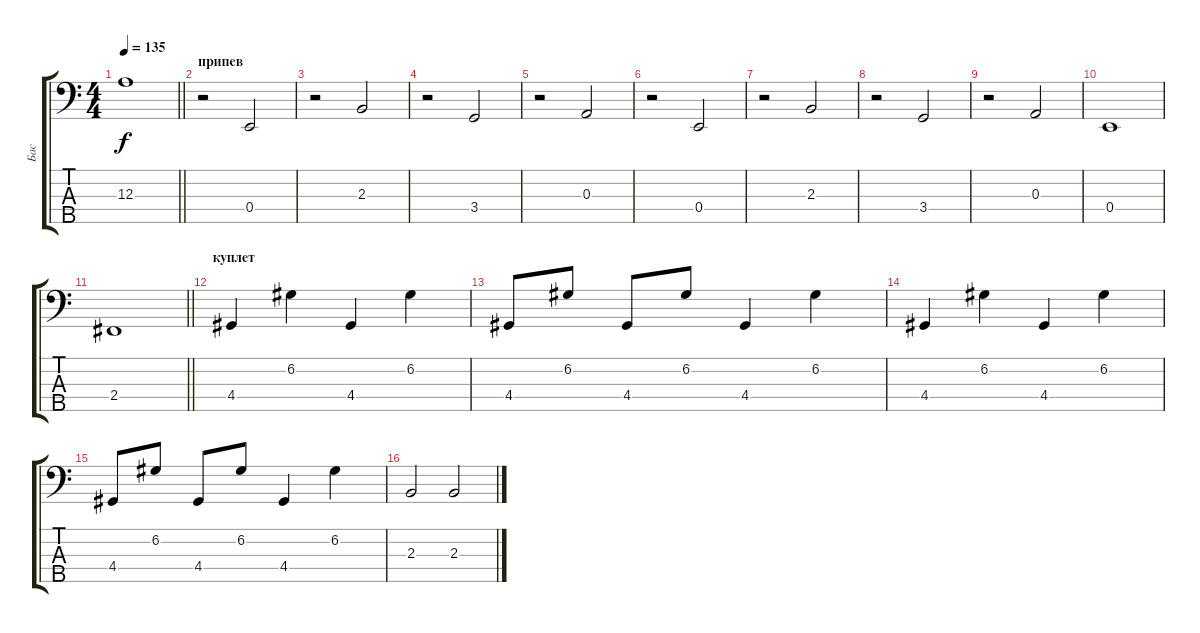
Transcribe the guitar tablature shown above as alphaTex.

\track ("Бас" "Бас") {instrument electricbassfinger}
\staff {score tabs}
\tuning (G2 D2 A1 E1 B0) {hide}
\ts (4 4)
\tempo 135
\clef f4
\barLineRight lightlight
\ks c
12.3.1{dy f} |
\section ("" "припев")
r.2 0.4.2 |
r.2 2.3.2 |
r.2 3.4.2 |
r.2 0.3.2 |
r.2 0.4.2 |
r.2 2.3.2 |
r.2 3.4.2 |
r.2 0.3.2 |
0.4.1 |
\barLineRight lightlight
2.4.1 |
\section ("" "куплет")
4.4.4 6.2.4 4.4.4 6.2.4 |
4.4.8 6.2.8 4.4.8 6.2.8 4.4.4 6.2.4 |
4.4.4 6.2.4 4.4.4 6.2.4 |
4.4.8 6.2.8 4.4.8 6.2.8 4.4.4 6.2.4 |
2.3.2 2.3.2
